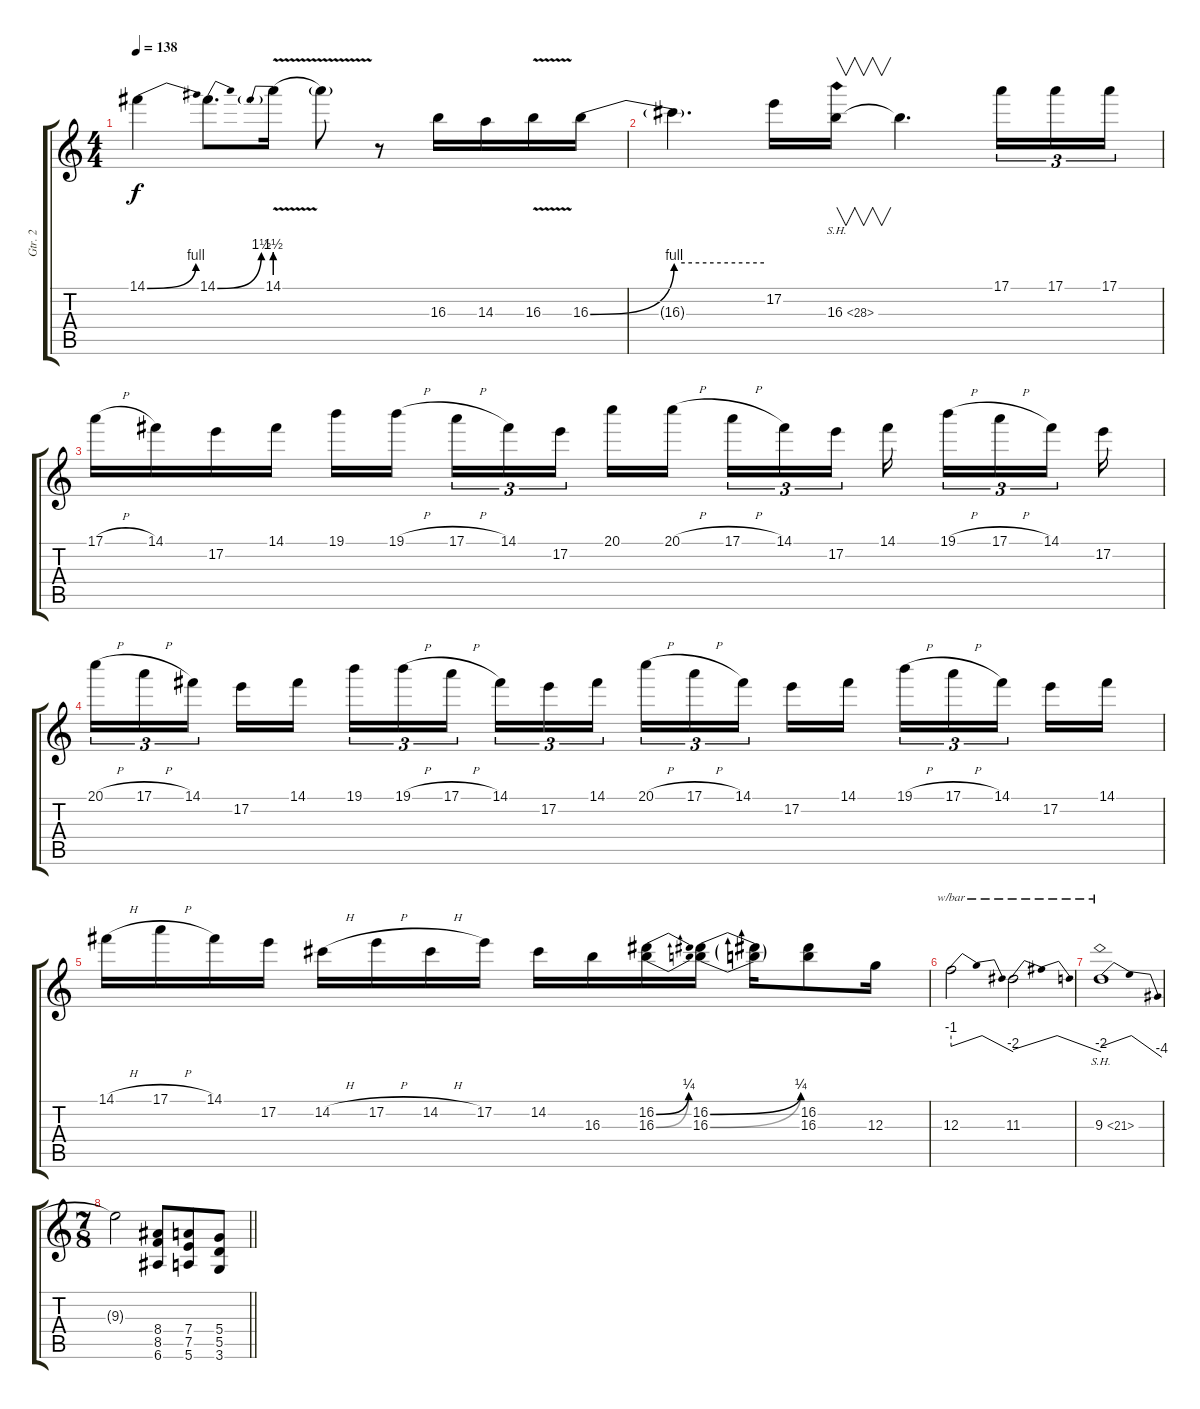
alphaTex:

\track ("Gtr. 2" "Gtr. 2") {instrument distortionguitar}
\staff {score tabs}
\tuning (E4 B3 G3 D3 A2 E2) {hide}
\ts (4 4)
\tempo 138
\clef g2
\ks c
14.1{be (bend 0 0 60 4)}.4{dy f} 14.1{be (bend 0 0 60 6)}.8{d} 14.1{be (prebend 0 6 60 6) v}.16 14.1{t}.8 r.8 16.3.16 14.3.16 16.3{v}.16 16.3{be (bend 0 0 60 4)}.16 |
16.3{be (hold 0 4 60 4) t}.4{d} 17.2.16 16.3{sh 12}.16{v} 16.3{t}.4{d} 17.1.16{tu (3 2)} 17.1.16{tu (3 2)} 17.1.16{tu (3 2)} |
17.1{h}.16 14.1.16 17.2.16 14.1.16 19.1.16 19.1{h}.16{beam splitsecondary} 17.1{h}.16{tu (3 2)} 14.1.16{tu (3 2)} 17.2.16{tu (3 2)} 20.1.16 20.1{h}.16{beam splitsecondary} 17.1{h}.16{tu (3 2)} 14.1.16{tu (3 2)} 17.2.16{tu (3 2)} 14.1.16{beam splitsecondary} 19.1{h}.16{tu (3 2)} 17.1{h}.16{tu (3 2)} 14.1.16{tu (3 2) beam splitsecondary} 17.2.16 |
20.1{h}.16{tu (3 2)} 17.1{h}.16{tu (3 2)} 14.1.16{tu (3 2) beam splitsecondary} 17.2.16 14.1.16 19.1.16{tu (3 2)} 19.1{h}.16{tu (3 2)} 17.1{h}.16{tu (3 2) beam splitsecondary} 14.1.16{tu (3 2)} 17.2.16{tu (3 2)} 14.1.16{tu (3 2)} 20.1{h}.16{tu (3 2)} 17.1{h}.16{tu (3 2)} 14.1.16{tu (3 2) beam splitsecondary} 17.2.16 14.1.16 19.1{h}.16{tu (3 2)} 17.1{h}.16{tu (3 2)} 14.1.16{tu (3 2) beam splitsecondary} 17.2.16 14.1.16 |
14.1{h}.16 17.1{h}.16 14.1.16 17.2.16 14.2{h}.16 17.2{h}.16 14.2{h}.16 17.2.16 14.2.16 16.3.16 (16.2{be (bend 0 0 60 1)} 16.3{be (bend 0 0 60 1)}).16 (16.2{be (bend 0 0 60 1)} 16.3{be (bend 0 0 60 1)}).16 (16.2{t} 16.3{t}).16 (16.2 16.3).8 12.3.16 |
12.3.2{tbe (dip default 0 -4 15 0 60 -8)} 11.3.2{tbe (dip default 0 -6 2 0 60 -8)} |
9.3{sh 12}.1{tbe (dip default 0 -4 15 0 60 -16)} |
\ts (7 8)
\barLineRight lightlight
9.3{t}.2 (8.4 8.5 6.6).8 (7.4 7.5 5.6).8 (5.4 5.5 3.6).8
